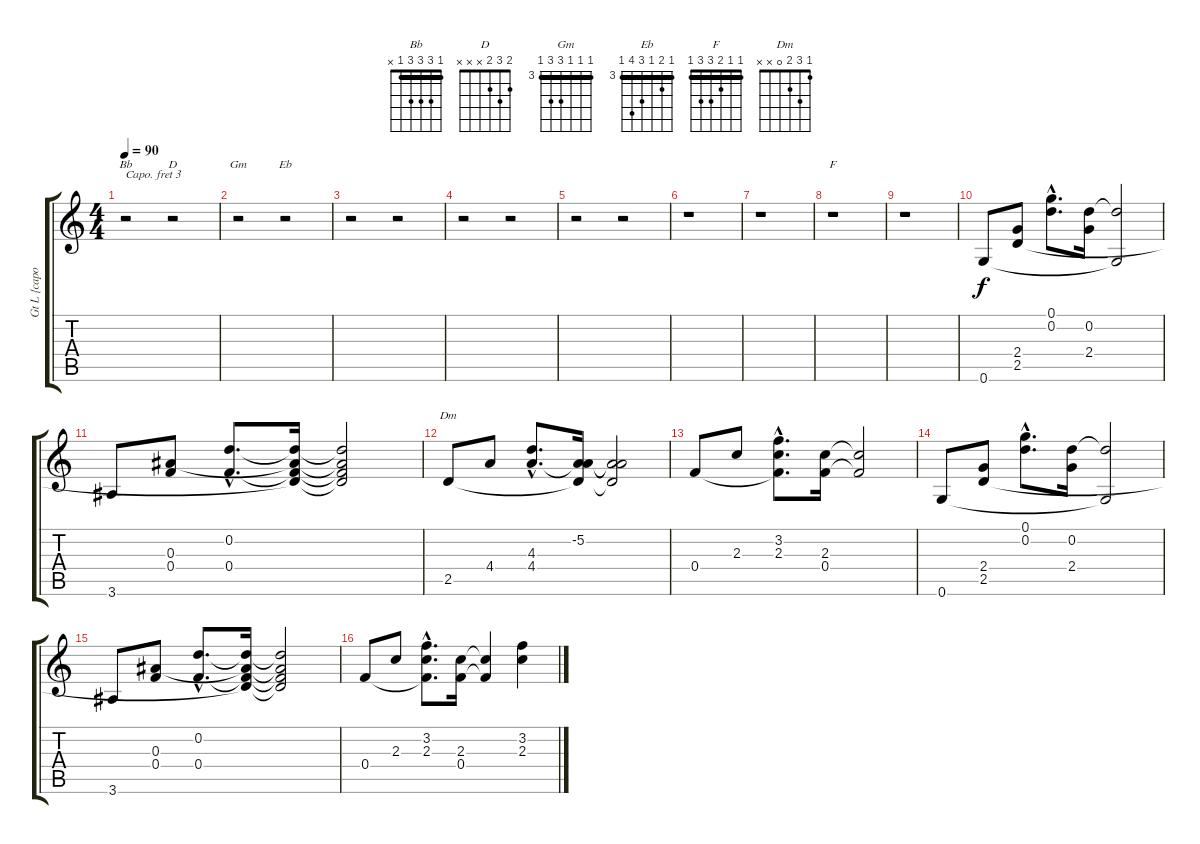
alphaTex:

\track ("Gt L {capo 3}" "Gt L {capo") {instrument electricguitarjazz}
\staff {score tabs}
\capo 3
\tuning (E4 B3 G3 D3 A2 E2) {hide}
\chord ("Bb" 1 3 3 3 1 x) {barre 1}
\chord ("D" 2 3 2 x x x)
\chord ("Gm" 3 3 3 5 5 3) {firstfret 3 barre 3}
\chord ("Eb" 3 4 3 5 6 3) {firstfret 3 barre 3}
\chord ("F" 1 1 2 3 3 1) {barre 1}
\chord ("Dm" 1 3 2 0 x x)
\ts (4 4)
\tempo 90
\clef g2
\ks c
r.2{ch "Bb" dy f} r.2{ch "D"} |
r.2{ch "Gm"} r.2{ch "Eb"} |
r.2 r.2 |
r.2 r.2 |
r.2 r.2 |
r.1 |
r.1 |
r.1{ch "F"} |
r.1 |
0.6.8 (2.4 2.5).8 (0.1{hac} 0.2{hac}).8{d} (0.2 2.4).16 (0.2{t} 0.6{t}).2 |
3.6.8 (0.3 0.4).8 (0.2{hac} 0.4{hac}).8{d} (0.2{t} 0.3{t} 0.4{t} 2.5{t}).16 (0.2{t} 0.3{t} 0.4{t} 2.5{t}).2 |
2.5.8{ch "Dm"} 4.4.8 (4.3{hac} 4.4{hac}).8{d} (-5.2 4.4{t} 2.5{t}).16 (-5.2{t} 4.4{t} 2.5{t}).2 |
0.4.8 2.3.8 (3.2{hac} 2.3{hac} 0.4{hac t}).8{d} (2.3 0.4).16 (2.3{t} 0.4{t}).2 |
0.6.8 (2.4 2.5).8 (0.1{hac} 0.2{hac}).8{d} (0.2 2.4).16 (0.2{t} 0.6{t}).2 |
3.6.8 (0.3 0.4).8 (0.2{hac} 0.4{hac}).8{d} (0.2{t} 0.3{t} 0.4{t} 2.5{t}).16 (0.2{t} 0.3{t} 0.4{t} 2.5{t}).2 |
0.4.8 2.3.8 (3.2{hac} 2.3{hac} 0.4{hac t}).8{d} (2.3 0.4).16 (2.3{t} 0.4{t}).4 (3.2 2.3).4
